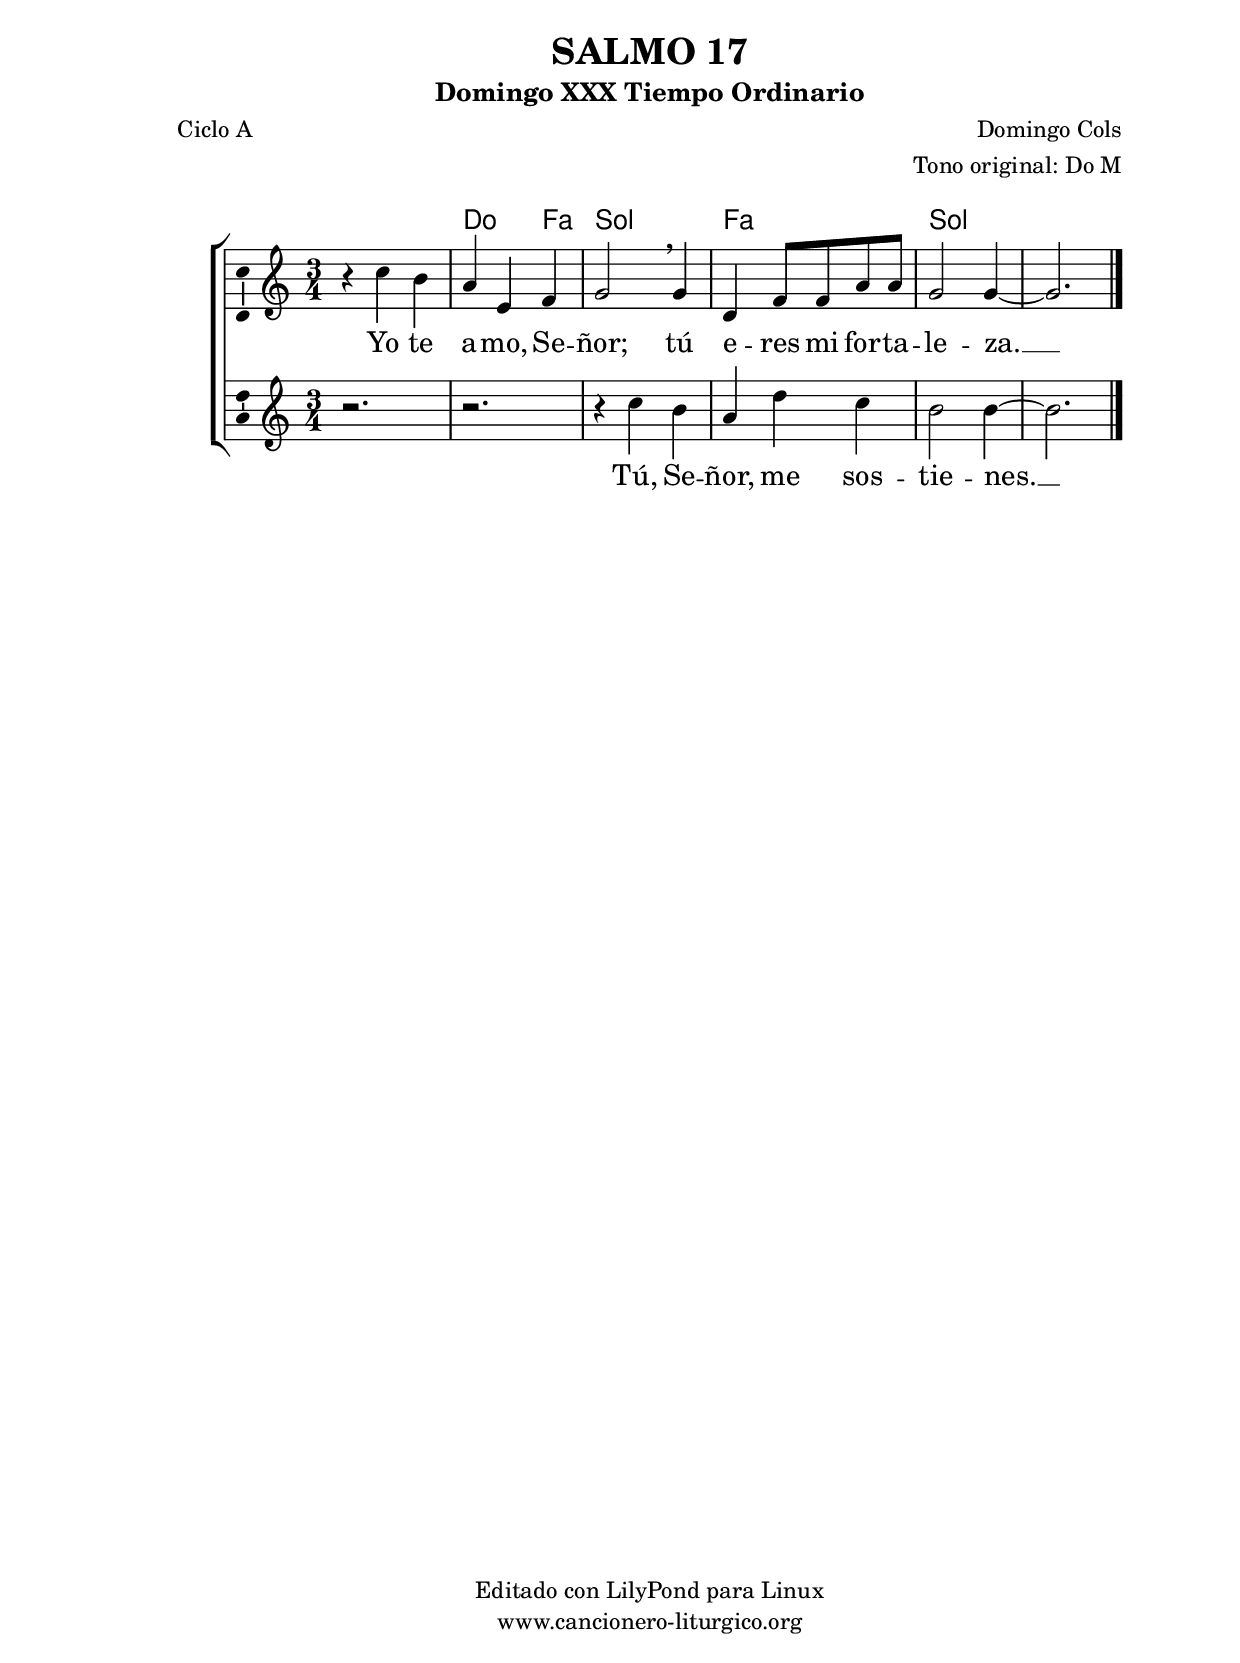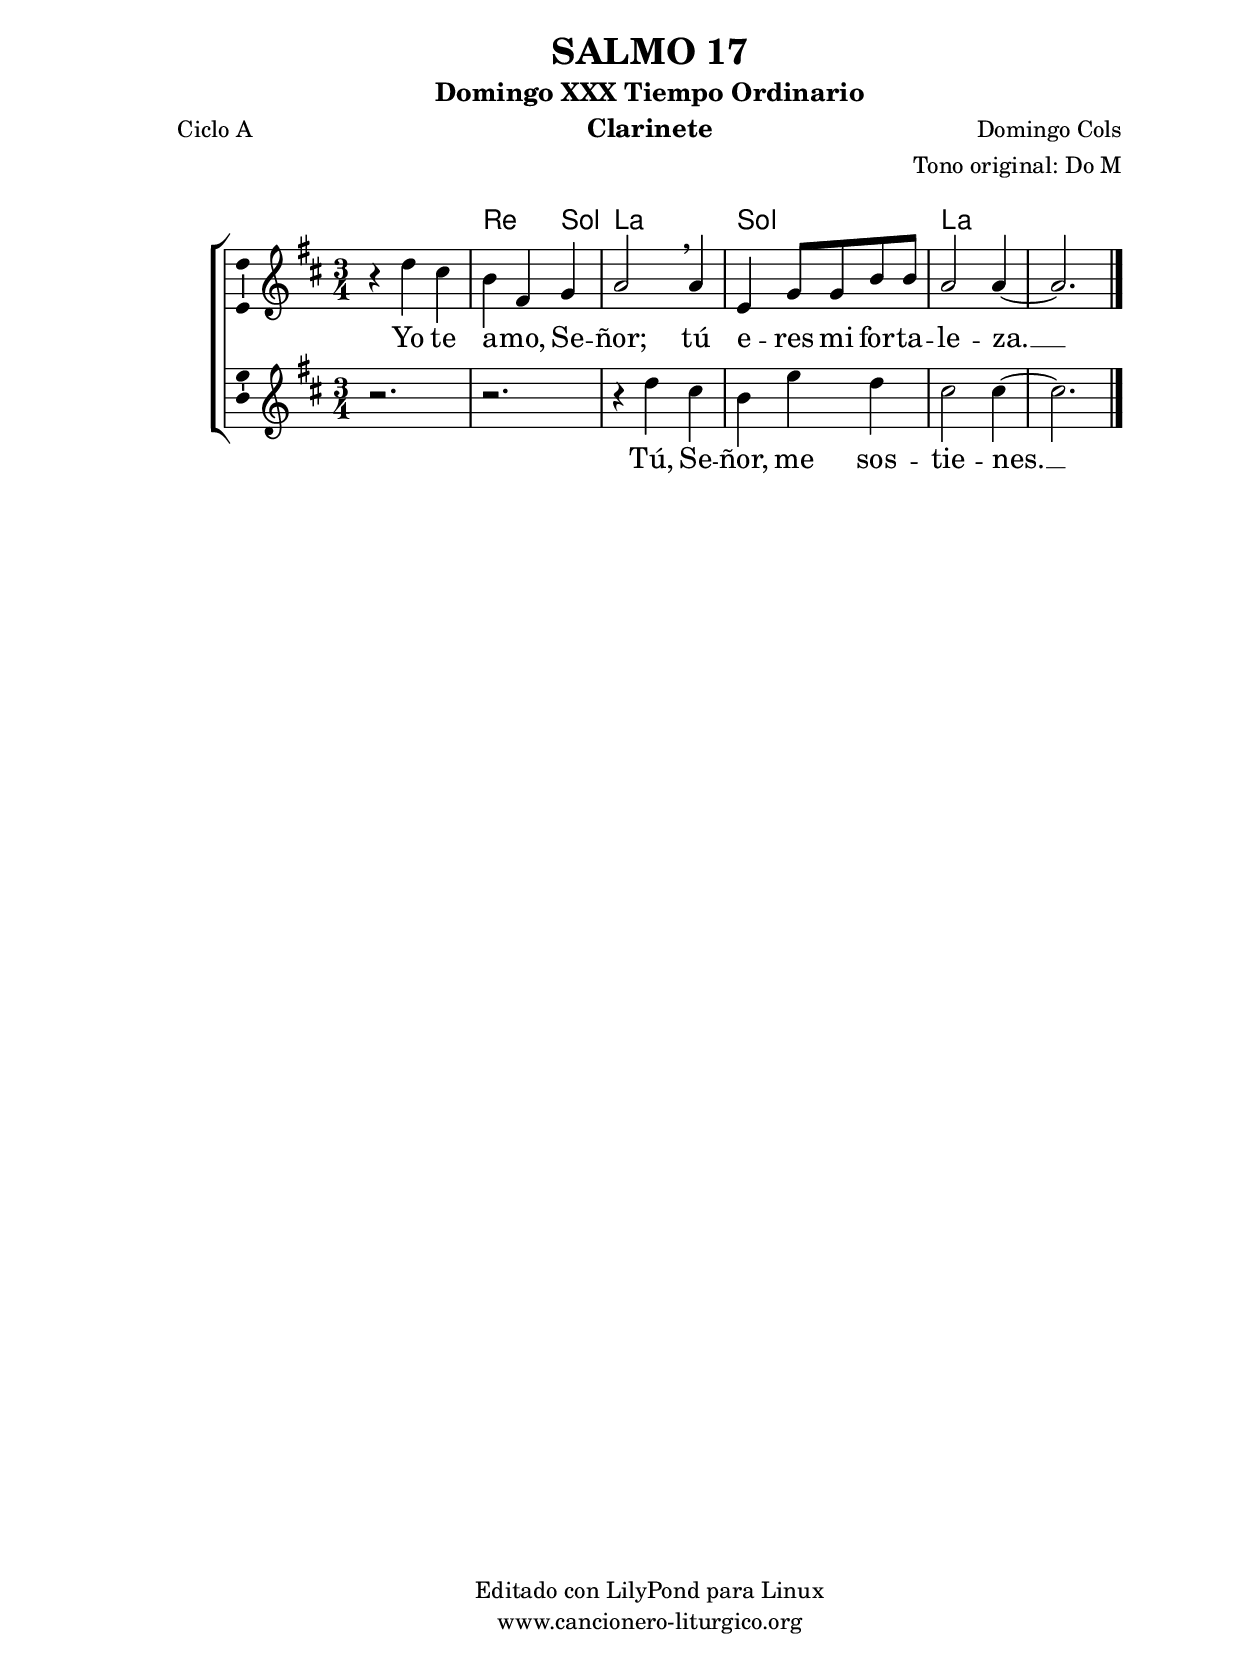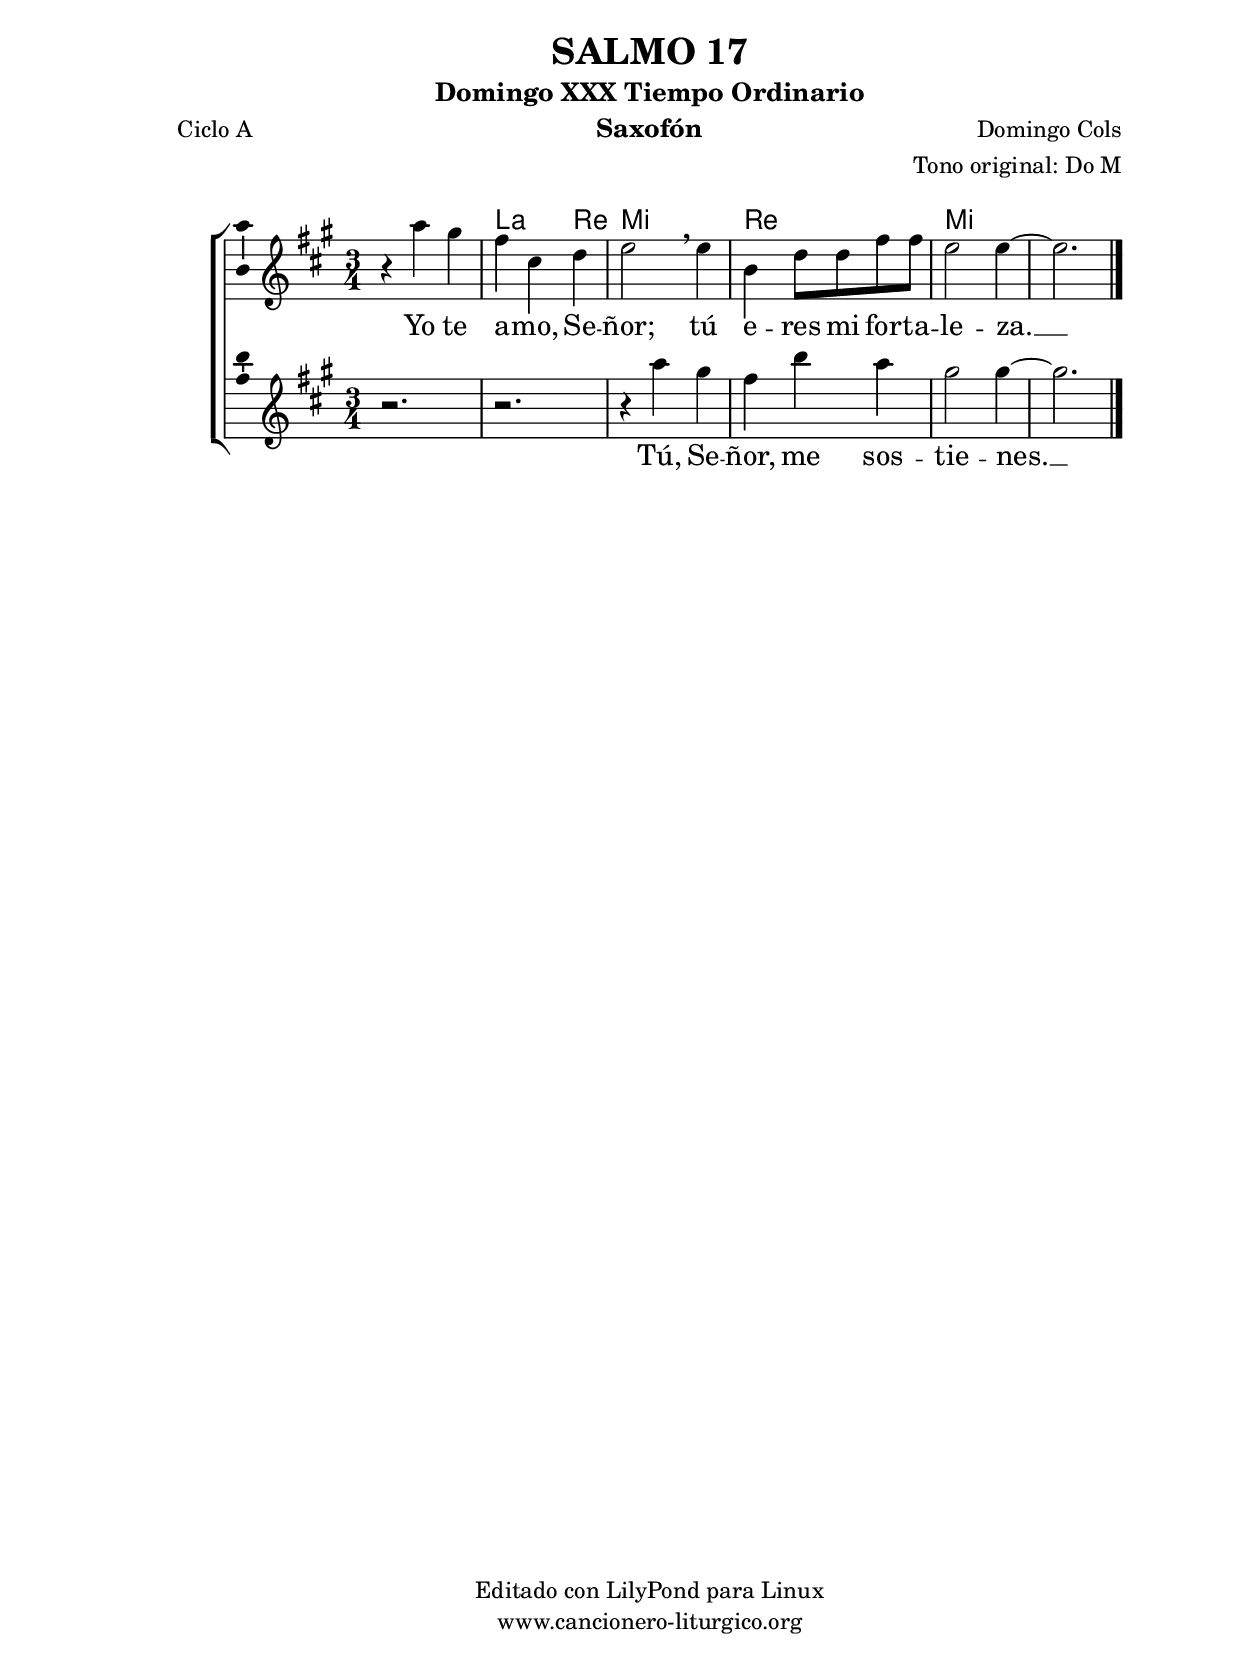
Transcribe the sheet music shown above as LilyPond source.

%
%para convertir .midi en .wav:
%timidity filename.midi -Ow -o finename.wav
%
%
%Para convertir de .wav a .mp3:
%lame -h -m j filename.wav
%
%
%para escuchar el midi:
%timidity nombrefichero.midi
%


%versión de lilypond para la que se ha escrito esta partitura:
\version "2.16.0"

	%Tamaño papel
	#(set-default-paper-size "a4")
	%Tamaño partitura
	#(set-global-staff-size 20)
	%No responde al pulsar sobre una nota
	#(ly:set-option 'point-and-click #f)

%parámetros del encabezamiento:
\header {
	title = "SALMO 17"
	subtitle = "Domingo XXX Tiempo Ordinario"
	composer = "Domingo Cols"
	poet = "Ciclo A"
	meter = ""
	arranger = "Tono original: Do M"
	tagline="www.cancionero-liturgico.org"
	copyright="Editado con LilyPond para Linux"
	tiempo = "Ordinario"
	usos = "Salmo"
	letra = "Yo te amo, Señor; tú eres mi fortaleza. Tú, Señor, me sostienes."
	}

%parámetros asociados al papel:
\paper  {
	oddHeaderMarkup = \markup {\fill-line { \on-the-fly #not-first-page \fromproperty #'header:title \on-the-fly #not-first-page \fromproperty #'header:composer }}
	evenHeaderMarkup = \markup {\fill-line { \fromproperty #'header:composer \fromproperty #'header:title }}
	#(set-paper-size "a4")
	print-page-number = ##f
	first-page-number = 1
	print-first-page-number = ##f
%	head-separation = 3.0 \cm
	top-margin = 2.0 \cm
	bottom-margin = 0.5\cm
%%%	bottom-margin = -1.0\cm
	left-margin = 3.0 \cm
	line-width = 16.0 \cm 
	indent = 8\mm
	interscoreline = 2.\mm
	between-system-space = 15\mm
%	para que las partituras no llenen la hoja:
	ragged-bottom = ##t
%	idem para la última hoja:
	ragged-last-bottom = ##f
%	para que las partituras llenen el ancho del papel:
	ragged-last = ##f
	after-title-space = 2.5 \cm
%page-count=1
%system-count=8

	%Flexible Vertical Spacing
%	markup-markup-spacing =
%	#'((basic-distance . 15) (minimum-distance . 15) (padding . 3))
	markup-system-spacing =
	#'((basic-distance . 15) (minimum-distance . 15) (padding . 3))
	system-system-spacing =
	#'((basic-distance . 15) (minimum-distance . 15) (padding . 3))
	score-system-spacing =
	#'((basic-distance . 15) (minimum-distance . 15) (padding . 5))
%	top-system-spacing = % header
%	#'((basic-distance . 8) (minimum-distance . 0) (padding . 3))
%	top-markup-spacing =
%	#'((basic-distance . 20) (minimum-distance . 20) (padding . 3))
	last-bottom-spacing = % footer
	#'((basic-distance . 5) (minimum-distance . 5) (padding . 3))
%	score-markup-spacing =
%	#'((basic-distance . 16) (minimum-distance . 13) (padding . 3))

	}


%parámetros que afectan a toda la partitura:
global =  {
	%clave de sol (G):
	\clef G
	%armadura:
%	\transpose c ees
	\key c \major
	\tempo 4=100
	\set Score.tempoHideNote = ##t
	}


acordes = {
	\italianChords
	\chordmode {
%	\transpose c ees
{
s2.
c2 f4 g2. f2. g

	}
	}
}


melodia = 
{
%	\transpose c ees
	\relative c''{
	\time 3/4

r4 c4 b
a4 e f
g2 \breathe g4
d4 f8 f a a
g2 g4~
g2.

	\bar "|."
	}
	}

melodiados = 
{
%	\transpose c ees
	\relative c''{
	\time 3/4

r2.
r2.
r4 c4 b
a d c
b2 b4~
b2.

	\bar "|."
	}
	}


texto = \lyricmode {
Yo te a -- mo, Se -- ñor; tú e -- res mi for -- ta -- le -- za. __

	}

textodos = \lyricmode {
Tú, Se -- ñor, me sos -- tie -- nes. __

	}


acordesStaff = \context ChordNames = acordesStaff <<
	\set chordChanges = ##t
	\acordes
	>>


vozStaff = \context Voice = vozStaff
\with {\consists "Ambitus_engraver"}
<<
%	\set Staff.instrumentName = ""
%	\set Staff.shortInstrumentName = ""
%	\set Staff.midiInstrument = #"clarinet"
%	\set Staff.midiInstrument = #"cello"
%	\set Staff.midiInstrument = #"flute"
	\set Staff.midiInstrument = #"electric guitar (jazz)"
%	\set Staff.midiInstrument = #"english horn"
%	\set Staff.midiInstrument = #"violin"
%	\set Staff.midiInstrument = #"glockenspiel"
	\set Staff.midiMinimumVolume = #0.7
	\set Staff.midiMaximumVolume = #0.9
	\global
	\melodia
	>>

vozdosStaff = \context Voice = vozdosStaff
\with {\consists "Ambitus_engraver"}
<<
%	\set Staff.instrumentName = "Clarinete 1"
%	\set Staff.shortInstrumentName = "C"
%%%%%%%%	\override Staff.StaffSymbol #'staff-space = #(magstep -0.35)
	\set Staff.midiInstrument = #"english horn"
	\set Staff.midiMinimumVolume = #0.4
	\set Staff.midiMaximumVolume = #0.5
	\global
	\melodiados
	>>


textoStaff = \context Lyrics = textoStaff <<
	\lyricsto vozStaff \texto
	>>

textodosStaff = \context Lyrics = textodosStaff <<
	\lyricsto vozdosStaff \textodos
	>>

\book {
	\score {
		\context ChoirStaff {
%			\override StaffGroup.SystemStartBracket #'collapse-height = #1
%			\override Score.SystemStartBar #'collapse-height = #1
			<<
			\acordesStaff
			\vozStaff
			\textoStaff
			\vozdosStaff
			\textodosStaff
			>>
			}
		\layout {
	    		\context {
				\Lyrics
				\override LyricText #'font-size = #2
				}
	   		 \context {
				\Score
				%fontSize = #3
				\override StaffSymbol #'staff-space = #(magstep +3)
				%\override Beam #'thickness = #0.55
				%\override SpacingSpanner #'spacing-increment = #1.0
				%\override Slur #'height-limit = #1.5
				}
			}
		}
	\score {
		\unfoldRepeats
		\context ChoirStaff {
			<<
			\acordesStaff
			\vozStaff
			\vozdosStaff
			>>
			}
		\midi {
	  		\context {
	  			\Score
				tempoWholesPerMinute = #(ly:make-moment 70 4)
				}
			}
		}
	}

%Partitura para clarinete
#(define output-suffix "C")
\book {
	\header{
		instrument = "Clarinete"
		}
	\score {
		\context ChoirStaff {
%			\override StaffGroup.SystemStartBracket #'collapse-height = #1
%			\override Score.SystemStartBar #'collapse-height = #1
\transpose c d
			<<
			\acordesStaff
			\vozStaff
			\textoStaff
			\vozdosStaff
			\textodosStaff
			>>
			}
		\layout {
	    		\context {
				\Lyrics
				\override LyricText #'font-size = #2
				}
	   		 \context {
				\Score
				\override StaffSymbol #'staff-space = #(magstep +3)
				}
			}
		}
	}

%Partitura para saxofón
#(define output-suffix "S")
\book {
	\header{
		instrument = "Saxofón"
		}
	\score {
		\context ChoirStaff {
%			\override StaffGroup.SystemStartBracket #'collapse-height = #1
%			\override Score.SystemStartBar #'collapse-height = #1
\transpose c a
			<<
			\acordesStaff
			\vozStaff
			\textoStaff
			\vozdosStaff
			\textodosStaff
			>>
			}
		\layout {
	    		\context {
				\Lyrics
				\override LyricText #'font-size = #2
				}
	   		 \context {
				\Score
				\override StaffSymbol #'staff-space = #(magstep +3)
				}
			}
		}
	}

